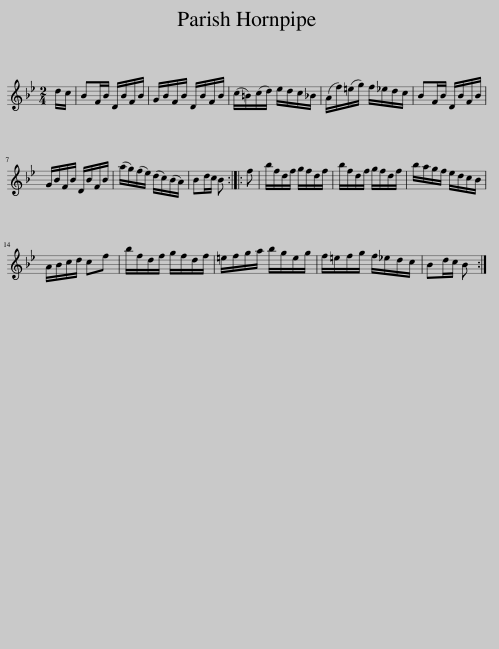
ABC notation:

X:1
L:1/8
M:2/4
I:linebreak $
K:Bb
V:1 treble
V:1
 d/c/ | BF/B/ D/B/F/B/ | G/B/F/B/ D/B/F/B/ | (c/=B/)(c/d/) e/d/c/_B/ | (A/f/)(=e/g/) f/_e/d/c/ | %5
 BF/B/ D/B/F/B/ |$ G/B/F/B/ D/B/F/B/ | (a/g/)(f/e/) (d/c/)(B/A/) | Bd/c/ B :: f | %10
 b/f/d/f/ g/f/d/f/ | b/f/d/f/ g/f/d/f/ | b/a/g/f/ e/d/c/B/ |$ A/B/c/d/ cf | b/f/d/f/ g/f/d/f/ | %15
 =e/f/g/a/ b/g/e/g/ | f/=e/f/g/ f/_e/d/c/ | Bd/c/ B :| %18
